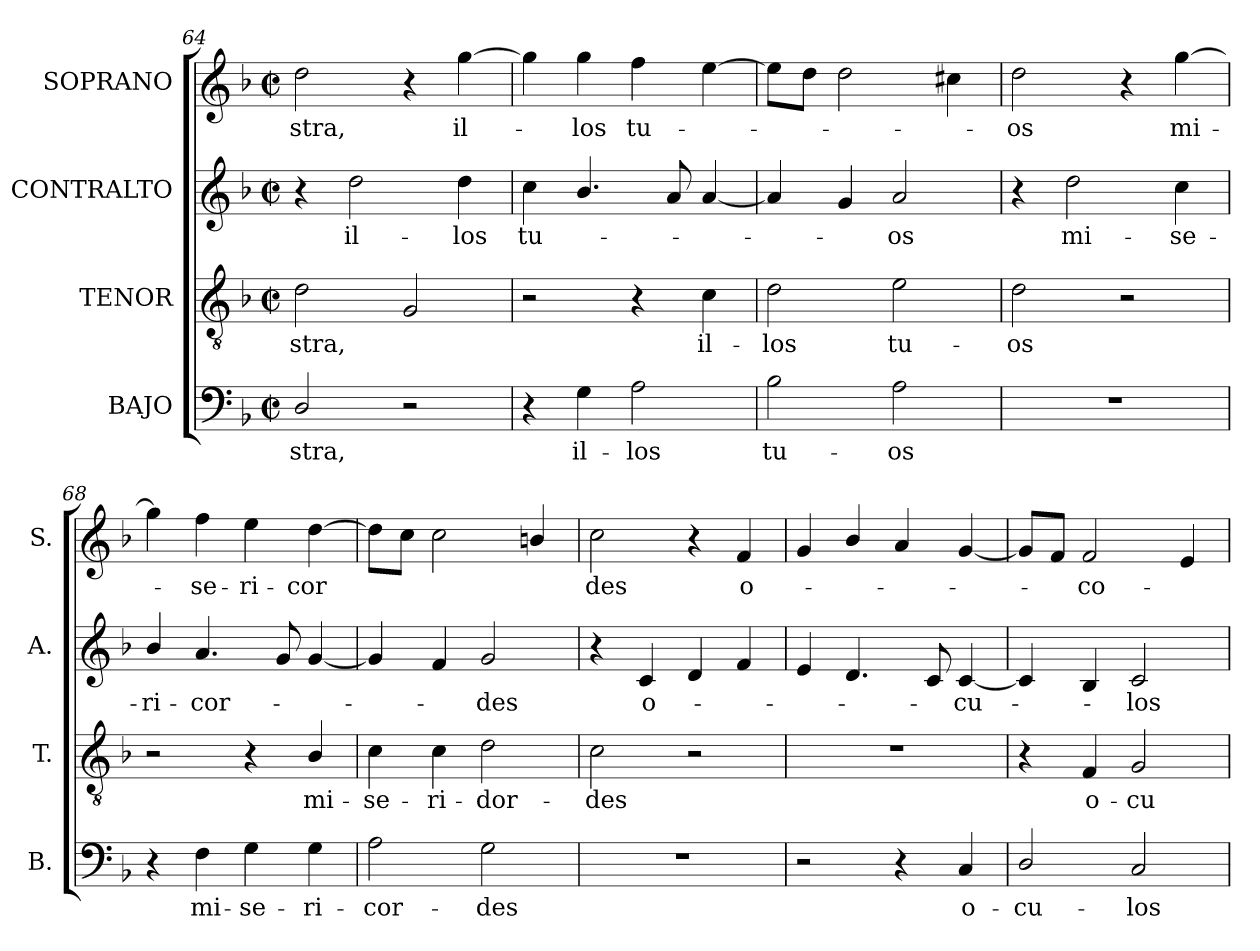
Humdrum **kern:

**kern	**text	**kern	**text	**kern	**text	**kern	**text
*part4	*part4	*part3	*part3	*part2	*part2	*part1	*part1
*staff4	*staff4	*staff3	*staff3	*staff2	*staff2	*staff1	*staff1
*I"BAJO	*	*I"TENOR	*	*I"CONTRALTO	*	*I"SOPRANO	*
*I'B.	*	*I'T.	*	*I'A.	*	*I'S.	*
!!LO:PB:g=z
*clefF4	*	*clefGv2	*	*clefG2	*	*clefG2	*
*	*	*ITrd7c12	*	*	*	*	*
*k[b-]	*	*k[b-]	*	*k[b-]	*	*k[b-]	*
*F:	*	*F:	*	*F:	*	*F:	*
*M2/2	*	*M2/2	*	*M2/2	*	*M2/2	*
*met(c|)	*	*met(c|)	*	*met(c|)	*	*met(c|)	*
=64	=64	=64	=64	=64	=64	=64	=64
!	!LO:LY:b:color=#000000	!	!	!	!	!	!
!	!	!	!LO:LY:b:color=#000000	!	!	!	!
!	!	!	!	!	!	!	!LO:LY:b:color=#000000
2Di/	-stra,	2Di\	-stra,	4r	.	2ddi\	-stra,
!	!	!	!	!	!LO:LY:b:color=#000000	!	!
.	.	.	.	2ddi\	il-	.	.
2r	.	2GGi/	.	.	.	4r	.
!	!	!	!	!	!LO:LY:b:color=#000000	!	!
!	!	!	!	!	!	!	!LO:LY:b:color=#000000
.	.	.	.	4ddi\	-los	[4ggi\	il-
=65	=65	=65	=65	=65	=65	=65	=65
!	!	!	!	!	!LO:LY:b:color=#000000	!	!
4r	.	2r	.	4cci\	tu-	4ggi\]	.
!	!LO:LY:b:color=#000000	!	!	!	!	!	!
!	!	!	!	!	!	!	!LO:LY:b:color=#000000
4Gi\	il-	.	.	4.b-i/	.	4ggi\	-los
!	!LO:LY:b:color=#000000	!	!	!	!	!	!
!	!	!	!	!	!	!	!LO:LY:b:color=#000000
2Ai\	-los	4r	.	.	.	4ffi\	tu-
.	.	.	.	8ai/	.	.	.
!	!	!	!LO:LY:b:color=#000000	!	!	!	!
.	.	4Ci\	il-	[4ai/	.	[4eei\	.
=66	=66	=66	=66	=66	=66	=66	=66
!	!LO:LY:b:color=#000000	!	!	!	!	!	!
!	!	!	!LO:LY:b:color=#000000	!	!	!	!
2B-i\	tu-	2Di\	-los	4ai/]	.	8eei\L]	.
.	.	.	.	.	.	8ddi\J	.
.	.	.	.	4gi/	.	2ddi\	.
!	!LO:LY:b:color=#000000	!	!	!	!	!	!
!	!	!	!LO:LY:b:color=#000000	!	!	!	!
!	!	!	!	!	!LO:LY:b:color=#000000	!	!
2Ai\	-os	2Ei\	tu-	2ai/	-os	.	.
.	.	.	.	.	.	4cc#Xi\	.
=67	=67	=67	=67	=67	=67	=67	=67
!	!	!	!LO:LY:b:color=#000000	!	!	!	!
!	!	!	!	!	!	!	!LO:LY:b:color=#000000
1r	.	2Di\	-os	4r	.	2ddi\	-os
!	!	!	!	!	!LO:LY:b:color=#000000	!	!
.	.	.	.	2ddi\	mi-	.	.
.	.	2r	.	.	.	4r	.
!	!	!	!	!	!LO:LY:b:color=#000000	!	!
!	!	!	!	!	!	!	!LO:LY:b:color=#000000
.	.	.	.	4cci\	-se-	[4ggi\	mi-
=68	=68	=68	=68	=68	=68	=68	=68
!	!	!	!	!	!LO:LY:b:color=#000000	!	!
4r	.	2r	.	4b-i/	-ri-	4ggi\]	.
!	!LO:LY:b:color=#000000	!	!	!	!	!	!
!	!	!	!	!	!LO:LY:b:color=#000000	!	!
!	!	!	!	!	!	!	!LO:LY:b:color=#000000
4Fi\	mi-	.	.	4.ai/	-cor-	4ffi\	-se-
!	!LO:LY:b:color=#000000	!	!	!	!	!	!
!	!	!	!	!	!	!	!LO:LY:b:color=#000000
4Gi\	-se-	4r	.	.	.	4eei\	-ri-
.	.	.	.	8gi/	.	.	.
!	!LO:LY:b:color=#000000	!	!	!	!	!	!
!	!	!	!LO:LY:b:color=#000000	!	!	!	!
!	!	!	!	!	!	!	!LO:LY:b:color=#000000
4Gi\	-ri-	4BB-i/	mi-	[4gi/	.	[4ddi\	-cor
=69	=69	=69	=69	=69	=69	=69	=69
!	!LO:LY:b:color=#000000	!	!	!	!	!	!
!	!	!	!LO:LY:b:color=#000000	!	!	!	!
2Ai\	-cor-	4Ci\	-se-	4gi/]	.	8ddi\L]	.
.	.	.	.	.	.	8cci\J	.
!	!	!	!LO:LY:b:color=#000000	!	!	!	!
.	.	4Ci\	-ri-	4fi/	.	2cci\	.
!	!LO:LY:b:color=#000000	!	!	!	!	!	!
!	!	!	!LO:LY:b:color=#000000	!	!	!	!
!	!	!	!	!	!LO:LY:b:color=#000000	!	!
2Gi\	-des	2Di\	-dor-	2gi/	-des	.	.
.	.	.	.	.	.	4bni/	.
=70	=70	=70	=70	=70	=70	=70	=70
!	!	!	!LO:LY:b:color=#000000	!	!	!	!
!	!	!	!	!	!	!	!LO:LY:b:color=#000000
1r	.	2Ci\	-des	4r	.	2cci\	des
!	!	!	!	!	!LO:LY:b:color=#000000	!	!
.	.	.	.	4ci/	o-	.	.
.	.	2r	.	4di/	.	4r	.
!	!	!	!	!	!	!	!LO:LY:b:color=#000000
.	.	.	.	4fi/	.	4fi/	o-
!!LO:LB:g=z
=71	=71	=71	=71	=71	=71	=71	=71
2r	.	1r	.	4ei/	.	4gi/	.
.	.	.	.	4.di/	.	4b-i/	.
4r	.	.	.	.	.	4ai/	.
.	.	.	.	8ci/	.	.	.
!	!LO:LY:b:color=#000000	!	!	!	!	!	!
!	!	!	!	!	!LO:LY:b:color=#000000	!	!
4Ci/	o-	.	.	[4ci/	-cu-	[4gi/	.
=72	=72	=72	=72	=72	=72	=72	=72
!	!LO:LY:b:color=#000000	!	!	!	!	!	!
2Di/	-cu-	4r	.	4ci/]	.	8gi/L]	.
.	.	.	.	.	.	8fi/J	.
!	!	!	!LO:LY:b:color=#000000	!	!	!	!
!	!	!	!	!	!	!	!LO:LY:b:color=#000000
.	.	4FFi/	o-	4B-i/	.	2fi/	-co-
!	!LO:LY:b:color=#000000	!	!	!	!	!	!
!	!	!	!LO:LY:b:color=#000000	!	!	!	!
!	!	!	!	!	!LO:LY:b:color=#000000	!	!
2Ci/	-los	2GGi/	-cu-	2ci/	-los	.	.
.	.	.	.	.	.	4ei/	.
=	=	=	=	=	=	=	=
*-	*-	*-	*-	*-	*-	*-	*-
